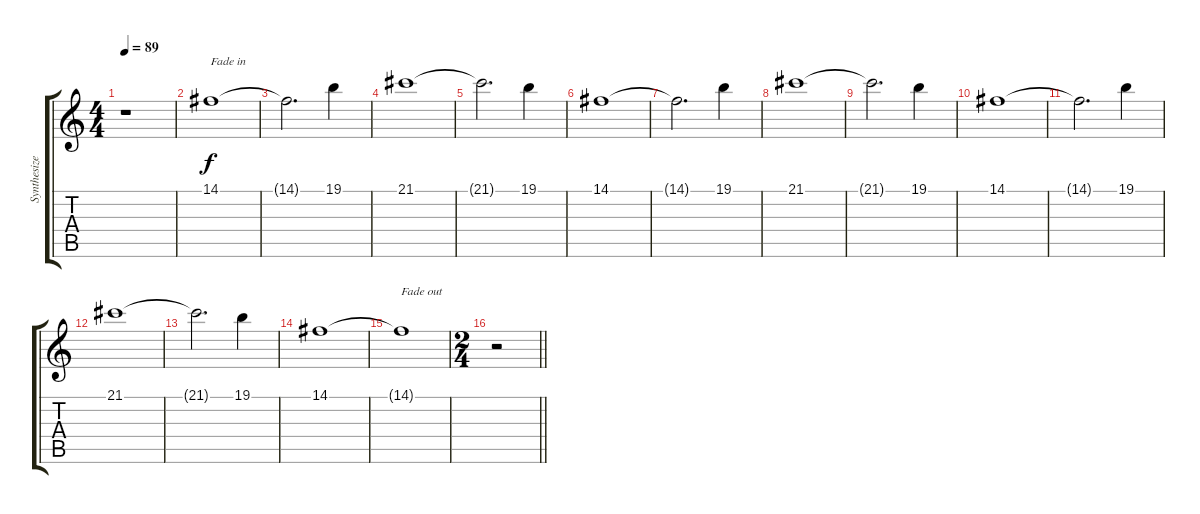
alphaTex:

\track ("Synthesizer" "Synthesize") {instrument stringensemble2}
\staff {score tabs}
\tuning (E4 B3 G3 D3 A2 E2) {hide}
\ts (4 4)
\tempo 89
\clef g2
\ks c
r.1{dy f} |
14.1.1{txt "Fade in" volume 6} |
14.1{t}.2{d} 19.1.4 |
21.1.1 |
21.1{t}.2{d} 19.1.4 |
14.1.1 |
14.1{t}.2{d} 19.1.4 |
21.1.1 |
21.1{t}.2{d} 19.1.4 |
14.1.1 |
14.1{t}.2{d} 19.1.4 |
21.1.1 |
21.1{t}.2{d} 19.1.4 |
14.1.1 |
14.1{t}.1{txt "Fade out" volume 0} |
\ts (2 4)
\barLineRight lightlight
r.2
